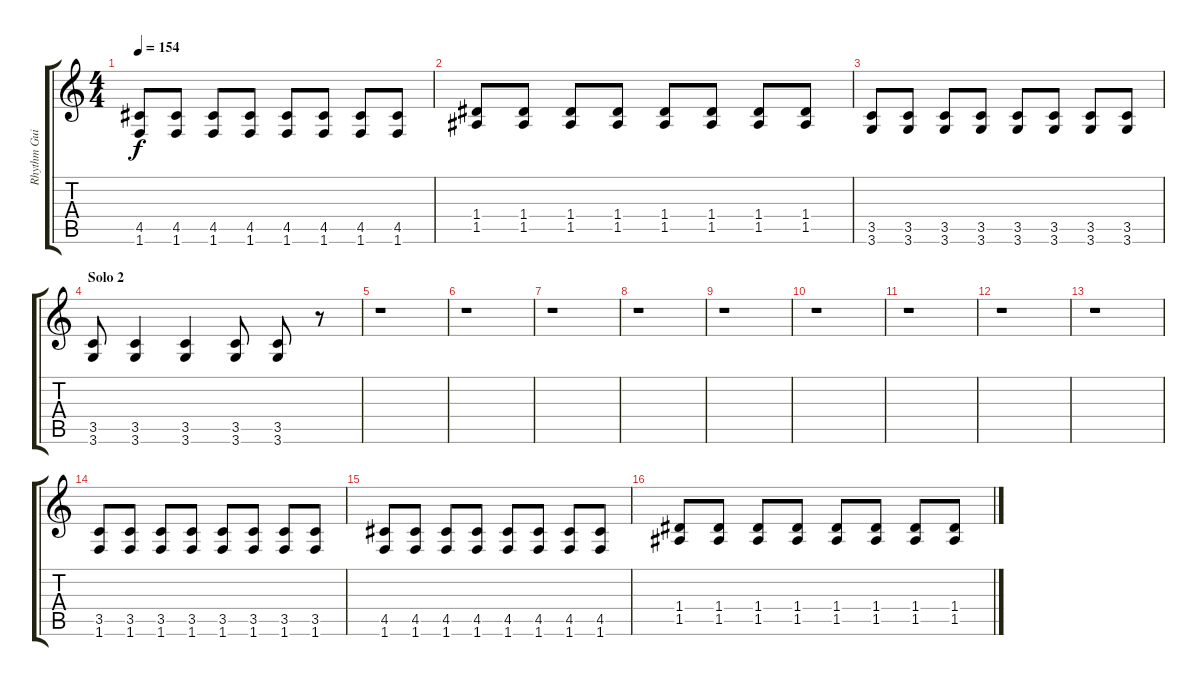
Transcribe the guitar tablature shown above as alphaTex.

\track ("Rhythm Guitar" "Rhythm Gui") {instrument electricguitarmuted}
\staff {score tabs}
\tuning (E4 B3 G3 D3 A2 E2) {hide}
\ts (4 4)
\tempo 154
\clef g2
\ks c
(4.5 1.6).8{dy f} (4.5 1.6).8 (4.5 1.6).8 (4.5 1.6).8 (4.5 1.6).8 (4.5 1.6).8 (4.5 1.6).8 (4.5 1.6).8 |
(1.4 1.5).8 (1.4 1.5).8 (1.4 1.5).8 (1.4 1.5).8 (1.4 1.5).8 (1.4 1.5).8 (1.4 1.5).8 (1.4 1.5).8 |
(3.5 3.6).8 (3.5 3.6).8 (3.5 3.6).8 (3.5 3.6).8 (3.5 3.6).8 (3.5 3.6).8 (3.5 3.6).8 (3.5 3.6).8 |
\section ("" "Solo 2")
(3.5 3.6).8 (3.5 3.6).4 (3.5 3.6).4 (3.5 3.6).8 (3.5 3.6).8 r.8 |
r.1 |
r.1 |
r.1 |
r.1 |
r.1 |
r.1 |
r.1 |
r.1 |
r.1 |
(3.5 1.6).8 (3.5 1.6).8 (3.5 1.6).8 (3.5 1.6).8 (3.5 1.6).8 (3.5 1.6).8 (3.5 1.6).8 (3.5 1.6).8 |
(4.5 1.6).8 (4.5 1.6).8 (4.5 1.6).8 (4.5 1.6).8 (4.5 1.6).8 (4.5 1.6).8 (4.5 1.6).8 (4.5 1.6).8 |
(1.4 1.5).8 (1.4 1.5).8 (1.4 1.5).8 (1.4 1.5).8 (1.4 1.5).8 (1.4 1.5).8 (1.4 1.5).8 (1.4 1.5).8
